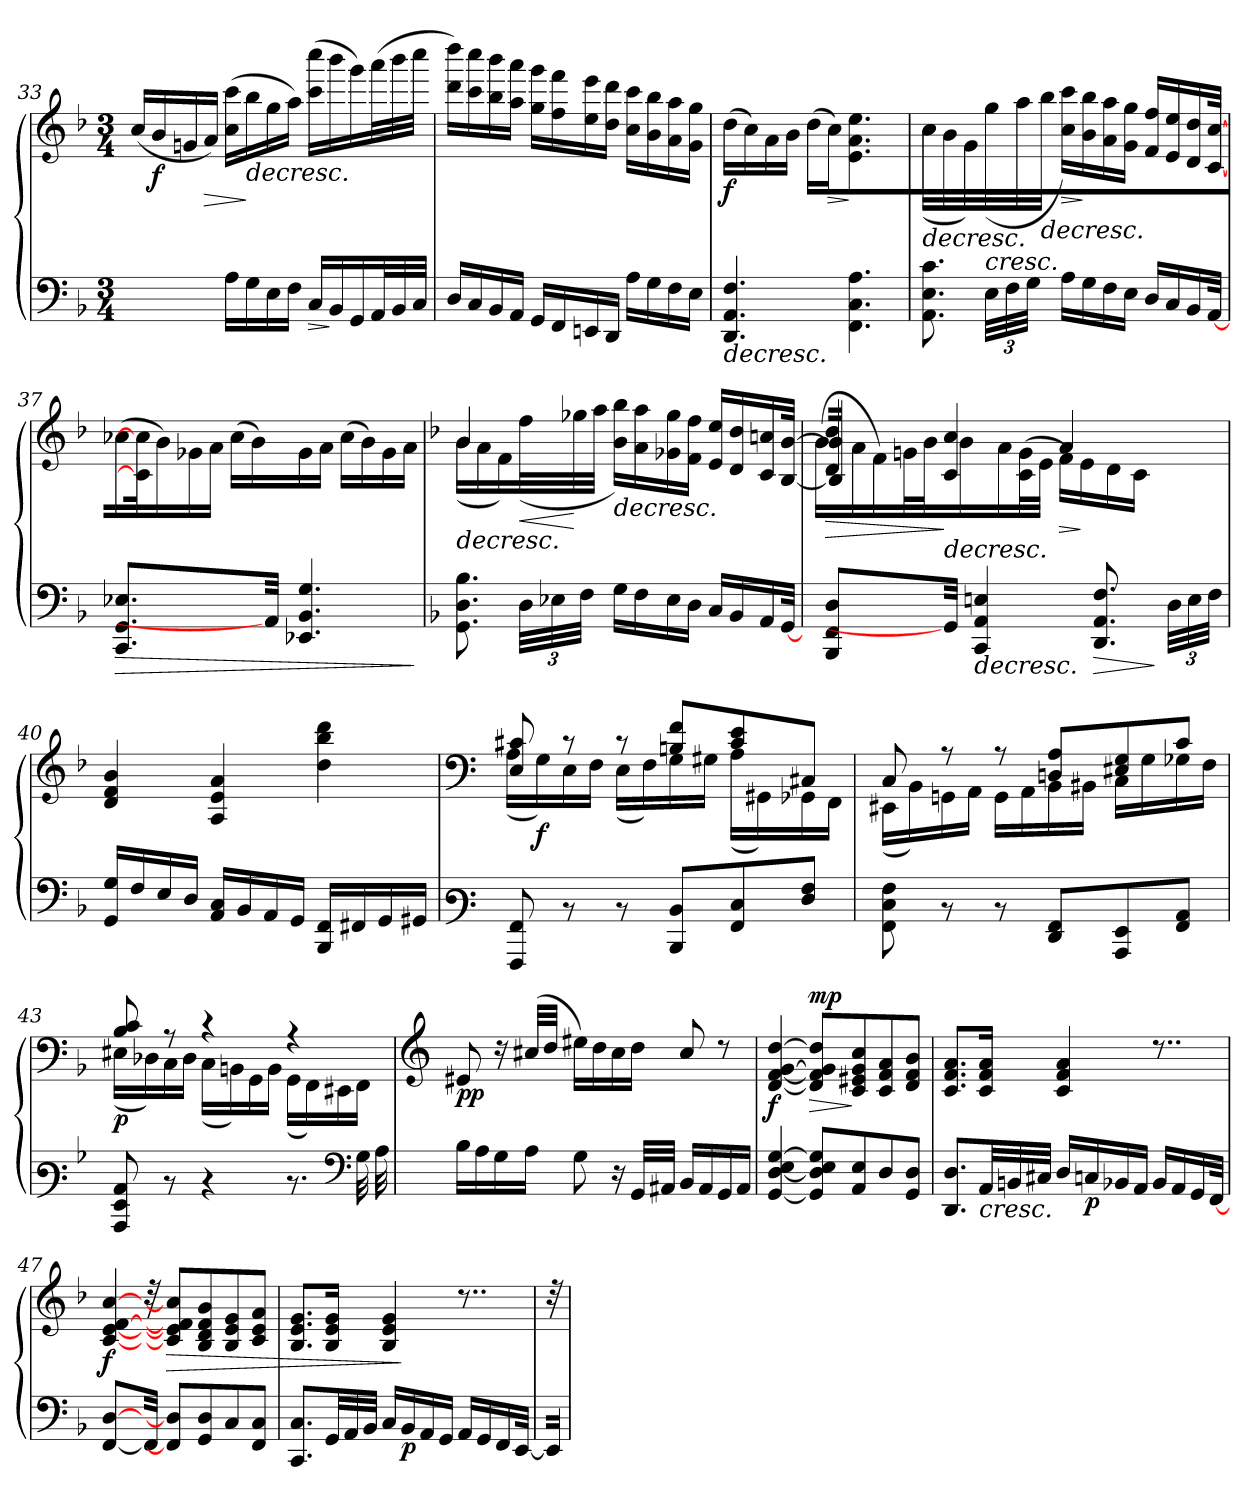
**kern	**kern	**dynam
*part1	*part1	*part1
*staff2	*staff1	*staff1/2
*clefF4	*clefG3	*
*k[b-]	*k[b-]	*
*M3/4	*M3/4	*
=33	=33	=33
4ryy	(<16a/LL	.
!	!	!LO:DY:b
.	16g/	f
.	16en/	.
!	!	!LO:HP:b
.	16f/JJ)	>
16A\LL	(>16a\ 16aa\LL	.
!	!	!LO:HP:n=1:b
16G\	16gg\	] >
16E\	16ee\	.
16F\JJ	16ff\JJ)	.
!	!	!LO:HP:b=2
16C/LL	(>16aa\ 16aaa\LL	>
16BB-/	16ggg\	]
16GG/	16eee\)	.
32AA/L	(>32fff\L	.
32BB-/	32ggg\	.
32C/JJJ	32aaa\JJJ	.
=34	=34	=34
16D/LL	16bb-\ 16bbb-\LL)	.
16C/	16aa\ 16aaa\	.
16BB-/	16gg\ 16ggg\	.
16AA/JJ	16ff\ 16fff\JJ	.
16GG/LL	16ee\ 16eee\LL	.
16FF/	16dd\ 16ddd\	.
16EEn/	16cc\ 16ccc\	.
16DD/JJ	16b-\ 16bb-\JJ	.
16A\LL	16a\ 16aa\LL	.
16G\	16g\ 16gg\	.
16F\	16f\ 16ff\	.
16E\JJ	16e\ 16ee\JJ	.
!!LO:LB:g=z
=35	=35	=35
!	!	!LO:HP:b=2
!	!	!LO:DY:n=1:b
4.DD/ 4.AA/ 4.F/	(<16b-\LL	> f
.	16a\)	.
.	16f\	.
.	16g\JJ	.
.	(<16b-\LL	.
!	!	!LO:HP:b
.	16a\)	>
4.FF\ 4.C\ 4.A\	4.c/ 4.f/ 4.cc/	]
.	.	]
=36	=36	=36
!	!	!LO:HP:b
*	*^	*
!	!	!	!LO:HP:n=1:b
8.AA\ 8.E\ 8.c\	4a/	(<16a\LL	> >
.	.	16g\	.
.	.	16e\)	.
!	!	!	!LO:HP:b
48E\LLL	.	(>32ee\L	<
48F\	.	.	.
.	.	32ff\	.
48G\JJJ	.	.	.
!	!	!	!LO:HP:n=1:b
32ryy	2ryy	32gg\JJJ	] ] ] >
!	!	!	!LO:HP:n=1:b
16A\LL	.	16a\ 16aa\LL)	[ >
16G\	.	16g\ 16gg\	]
16F\	.	16f\ 16ff\	.
16E\JJ	.	16e\ 16ee\JJ	.
16D/LL	.	16d/ 16dd/LL	.
16C/	.	16c/ 16cc/	.
16BB-/	.	16B-/ 16b-/	.
[32AA/JJ	.	[32A/ [32a/JJ	.
=37	=37	=37	=37
!	!	!	!LO:HP:b=2
*	*v	*v	*
4.CC/ 4.GG/ 4.E-X/	(<16a-X\LL	>
.	32A/] 32a/]JJ	.
.	16g\)	.
.	16e-X\	.
.	16f\JJ	.
.	(<16a-\LL	.
.	16g\)	.
32AA/JJ]	.	.
4.EE-X/ 4.BB-/ 4.G/	16e-\	.
.	16f\JJ	.
.	(<16a-\LL	.
.	16g\)	.
.	16e-\	.
.	16f\JJ	.
.	.	]
!!LO:PB:g=z
=38	=38	=38
*k[b-]	*k[b-]	*
!	!	!LO:HP:b
*	*^	*
!	!	!	!LO:HP:n=1:b
8.GG\ 8.D\ 8.B-\	4g/	(<16g\LL	> >
.	.	16f\	.
.	.	16d\)	.
!	!	!	!LO:HP:b
48D\LLL	.	(>32dd\L	<
48E-X\	.	.	.
.	.	32ee-X\	[
48F\JJJ	.	.	.
32ryy	2ryy	32ff\JJJ	] ]
!	!	!	!LO:HP:n=1:b
16G\LL	.	16g\ 16gg\LL)	] >
16F\	.	16f\ 16ff\	.
16E-\	.	16e-X\ 16ee-\	.
16D\JJ	.	16d\ 16dd\JJ	.
16C/LL	.	16c/ 16cc/LL	.
16BB-/	.	16B-/ 16b-/	.
16AA/	.	16A/ 16an/	.
[32GG/JJ	.	[32G/ [32g/JJ	.
=39	=39	=39	=39
!	!	!	!LO:HP:b
*	*	*^	*
4BBB-/ 4FF/ 4D/	4B-/ 4b-/	32G/] 32g/]JJ	(<16g\LL	>
.	.	32ryy	.	.
.	.	16ryy@	16f\	.
.	.	16ryy@	16d\)	.
.	.	32ryy@	32en\L	.
.	.	32ryy@	32g\JJJ	.
!	!	!	!	!LO:HP:n=1:b
32GG/JJ]	4A/ 4a/	32ryy@	16g\	] ] >
!	!	!	!	!LO:HP:b=2
4CC/ 4AA/ 4En/	.	32ryy@	.	>
.	.	16ryy@	16f\	.
.	.	32ryy@	(<32A\ 32e\K	.
.	.	32ryy@	32c\JJk	.
!	!	!	!	!LO:HP:b
.	.	4f/	16d\LL)	>
.	16.ryy	.	16c\	]
!	!	!	!	!LO:HP:b=2
8.DD/ 8.AA/ 8.F/	.	.	.	>
.	.	.	16B-\	.
.	8.ryy	.	.	.
.	.	.	16A\JJ	.
.	.	16.ryy	16.ryy	]
48D\LLL	.	.	.	.
48E\	.	.	.	.
48F\JJJ	.	.	.	.
*	*v	*v	*v	*
=40	=40	=40
16GG/ 16G/LL	4B-/ 4d/ 4g/	.
16F/	.	.
16E/	.	.
16D/JJ	.	.
16AA/ 16C/LL	4F/ 4c/ 4f/	.
16BB-/	.	.
16AA/	.	.
16GG/JJ	.	.
16BBB-/ 16FF/LL	4b-\ 4gg\ 4bb-\	.
16FF#X/	.	.
16GG/	.	.
16GG#X/JJ	.	.
.	.	]
!!LO:LB:g=z
=41	=41	=41
*clefF3	*clefF4	*
*	*^	*
8AAA/ 8AA/	8E/ 8c#X/	(<16A\LL	.
!	!	!	!LO:DY:b
.	.	16G\)	f
8rD	8rc	16E\	.
.	.	16F\JJ	.
8rD	8rc	(<16E\LL	.
.	.	16F\)	.
8DD/ 8D/L	8Bn/ 8f/L	16G\	.
.	.	16G#X\JJ	.
8AA/ 8E/	8c#/ 8e/	(<16A\LL	.
.	.	16GG#\)	.
8F/ 8A/J	8C#/J	16GG-X\	.
.	.	16FF\JJ	.
=42	=42	=42	=42
8AA\ 8E\ 8A\	8C/	(<16EE#X\LL	.
.	.	16BB-\)	.
8rD	8rA	16GGn\	.
.	.	16AA\JJ	.
8rD	8rA	16GG\LL	.
.	.	16AA\	.
8FF/ 8AA/L	8Dn/ 8A/L	16BB-\	.
.	.	16BB#X\JJ	.
8CC/ 8GG/	8E#X/ 8G/	16C\LL	.
.	.	16G\	.
8AA/ 8C/J	8c/J	16G-X\	.
.	.	16F\JJ	.
=43	=43	=43	=43
!	!	!	!LO:DY:b
8CC/ 8GG/ 8C/	8B-/ 8c/	(<16E#X\LL	p
.	.	16D-X\)	.
8rD	8rA	16C\	.
.	.	16D-\JJ	.
4rD	4rc	(<16C\LL	.
.	.	16BBn\)	.
.	.	16GG\	.
.	.	16BB\JJ	.
8.rD	4rA	(<16GG\LL	.
.	.	16FF\)	.
.	.	16EE#X\	.
*clefF4	*	*	*
32G\KKK	.	16FF\JJ	.
32A\kkk	.	.	.
*	*v	*v	*
!!LO:LB:g=z
=44	=44	=44
*	*clefG3	*
!	!	!LO:DY:b
16B-\LL	8c#X/	pp
16A\	.	.
16G\	16ra	.
16A\JJ	(>32a#X/LLL	.
.	32b-/JJJ	.
8G\	16cc#\LL)	.
.	16b-\	.
16rC	16a#\	.
32GG/LLL	16b-\JJ	.
32AA#/JJJ	.	.
16BB-/LL	8a#/	.
16AA#/	.	.
16GG/	8rb	.
16AA#/JJ	.	.
=45	=45	=45
!	!	!LO:DY:b
[<4GG/ [<4D/ 4E/ [>4G/	[<4B-/ [<4d/ [>4e/ [>4b-/	f
!	!	!LO:HP:b
!	!	!LO:DY:n=1:a
8GG/] 8D/] 8E/ 8G/]L	8B-/] 8d/] 8e/] 8b-/]L	> mp
8AA/ 8E/	8A/ 8c#X/ 8e/ 8a/	]
8D/	8A/ 8d/ 8f/	.
8GG/ 8D/J	8B-/ 8d/ 8g/J	.
=46	=46	=46
8.DD/ 8.D/L	8.A/ 8.d/ 8.f/L	.
!	!	!LO:HP:b=2
32AA/LL	16A/ 16d/ 16f/Jk	<
32BBn/	.	.
32C#X/JJJ	32ryy	.
16D/LL	4A/ 4d/ 4f/	]
!	!	!LO:DY:b=2
16Cn/	.	p
16BB-X/	.	.
16AA/JJ	.	.
16BB-/LL	8..rb	.
16AA/	.	.
16GG/	.	.
[32FF/JJ	.	.
!!LO:LB:g=z
=47	=47	=47
!	!	!LO:DY:b
[<4FF/ [>4D/	[<4A/ [<4c/ [>4d/ [>4a/	f
32FF/JJ]	32rb	.
!	!	!LO:HP:b
8FF/] 8D/]L	8A/] 8c/] 8d/] 8a/]L	>
8GG/ 8D/	8G/ 8B-/ 8d/ 8g/	[
8C/	8G/ 8c/ 8e/	.
8FF/ 8C/J	8A/ 8c/ 8f/J	.
=48	=48	=48
8.CC/ 8.C/L	8.G/ 8.c/ 8.e/L	.
32GG/LL	16G/ 16c/ 16e/Jk	.
32AA/	.	.
32BB-/JJJ	32ryy	.
16C/LL	4G/ 4c/ 4e/	.
!	!	!LO:DY:n=1:b=2
16BB-/	.	] p
16AA/	.	.
16GG/JJ	.	.
16AA/LL	8..rb	.
16GG/	.	.
16FF/	.	.
[32EE/JJ	.	.
=49	=49	=49
32EE/JJ]	32rb	.
=	=	=
*-	*-	*-
